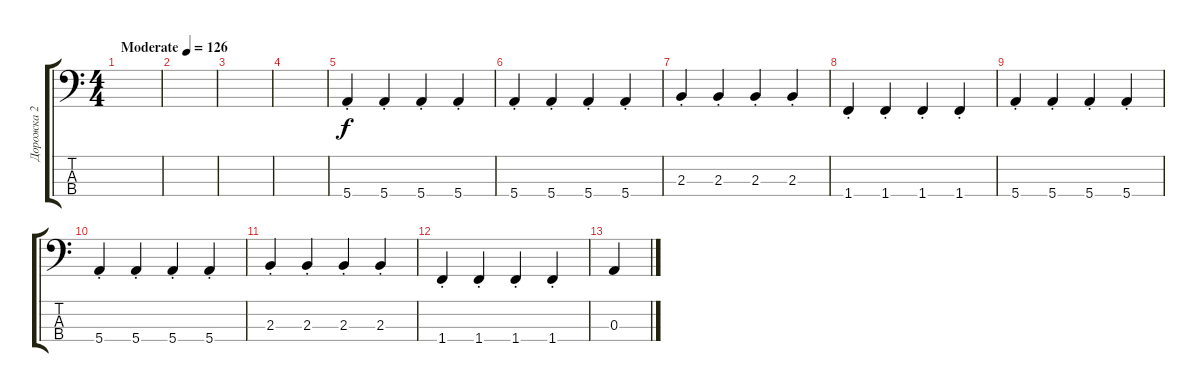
\track ("Дорожка 2" "Дорожка 2") {instrument electricbasspick}
\staff {score tabs}
\tuning (G2 D2 A1 E1) {hide}
\ts (4 4)
\tempo (126 "Moderate")
\clef f4
\ks c
|
|
|
|
5.4{st}.4 5.4{st}.4 5.4{st}.4 5.4{st}.4 |
5.4{st}.4 5.4{st}.4 5.4{st}.4 5.4{st}.4 |
2.3{st}.4 2.3{st}.4 2.3{st}.4 2.3{st}.4 |
1.4{st}.4 1.4{st}.4 1.4{st}.4 1.4{st}.4 |
5.4{st}.4 5.4{st}.4 5.4{st}.4 5.4{st}.4 |
5.4{st}.4 5.4{st}.4 5.4{st}.4 5.4{st}.4 |
2.3{st}.4 2.3{st}.4 2.3{st}.4 2.3{st}.4 |
1.4{st}.4 1.4{st}.4 1.4{st}.4 1.4{st}.4 |
0.3.4
